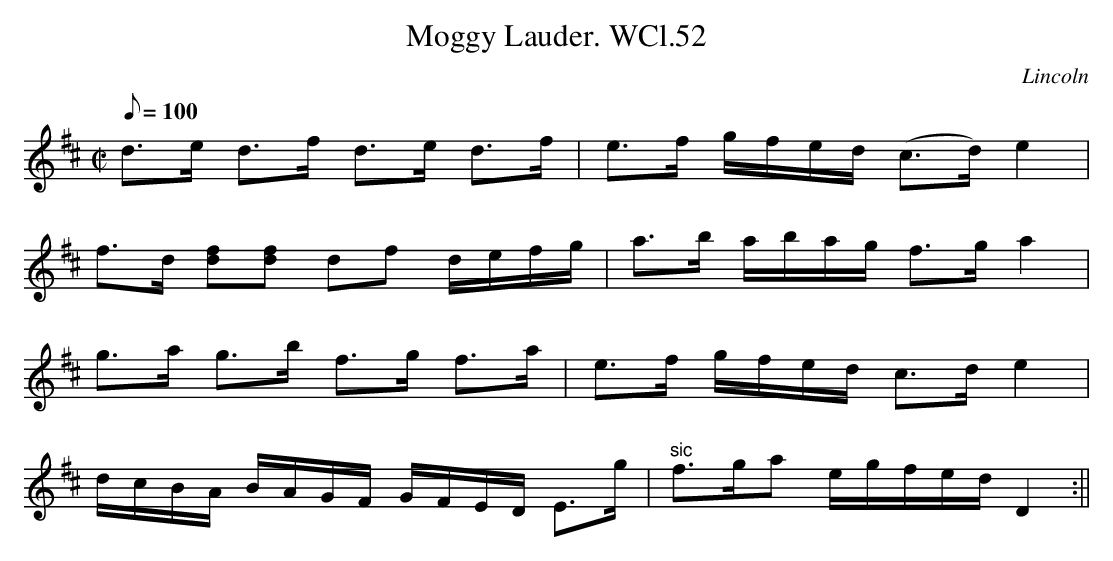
X:1
T:Moggy Lauder. WCl.52
M:C|
L:1/8
Q:100
O:Lincoln
K:D
d>e d>f d>e d>f|e>f g/2f/2e/2d/2 (c>d) e2|!
f>d [df][df] df d/2e/2f/2g/2|a>b a/2b/2a/2g/2 f>g a2|!
g>a g>b f>g f>a|e>f g/2f/2e/2d/2 c>d e2|!
d/c/B/A/ B/A/G/F/ G/F/E/D/ E>g|"sic"f>ga e/g/f/e/d/2 D2:||
